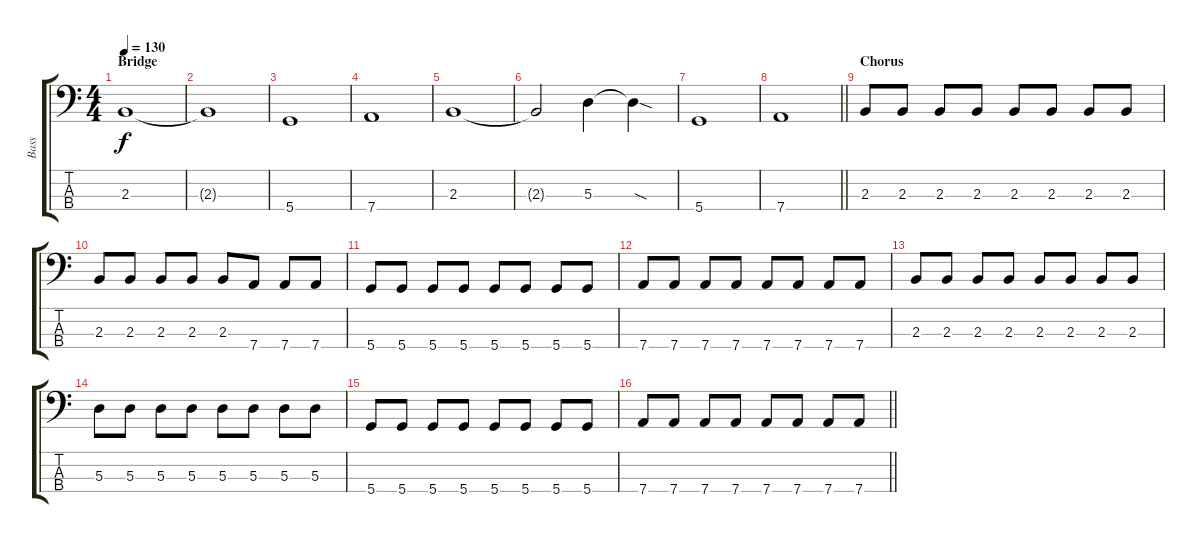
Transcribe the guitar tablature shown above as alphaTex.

\track ("Bass" "Bass") {instrument electricbassfinger}
\staff {score tabs}
\tuning (G2 D2 A1 D1) {hide}
\ts (4 4)
\section ("" "Bridge")
\tempo 130
\clef f4
\ks c
2.3.1{dy f} |
2.3{t}.1 |
5.4.1 |
7.4.1 |
2.3.1 |
2.3{t}.2 5.3.4 5.3{sod t}.4 |
5.4.1 |
\barLineRight lightlight
7.4.1 |
\section ("" "Chorus")
2.3.8 2.3.8 2.3.8 2.3.8 2.3.8 2.3.8 2.3.8 2.3.8 |
2.3.8 2.3.8 2.3.8 2.3.8 2.3.8 7.4.8 7.4.8 7.4.8 |
5.4.8 5.4.8 5.4.8 5.4.8 5.4.8 5.4.8 5.4.8 5.4.8 |
7.4.8 7.4.8 7.4.8 7.4.8 7.4.8 7.4.8 7.4.8 7.4.8 |
2.3.8 2.3.8 2.3.8 2.3.8 2.3.8 2.3.8 2.3.8 2.3.8 |
5.3.8 5.3.8 5.3.8 5.3.8 5.3.8 5.3.8 5.3.8 5.3.8 |
5.4.8 5.4.8 5.4.8 5.4.8 5.4.8 5.4.8 5.4.8 5.4.8 |
\barLineRight lightlight
7.4.8 7.4.8 7.4.8 7.4.8 7.4.8 7.4.8 7.4.8 7.4.8
